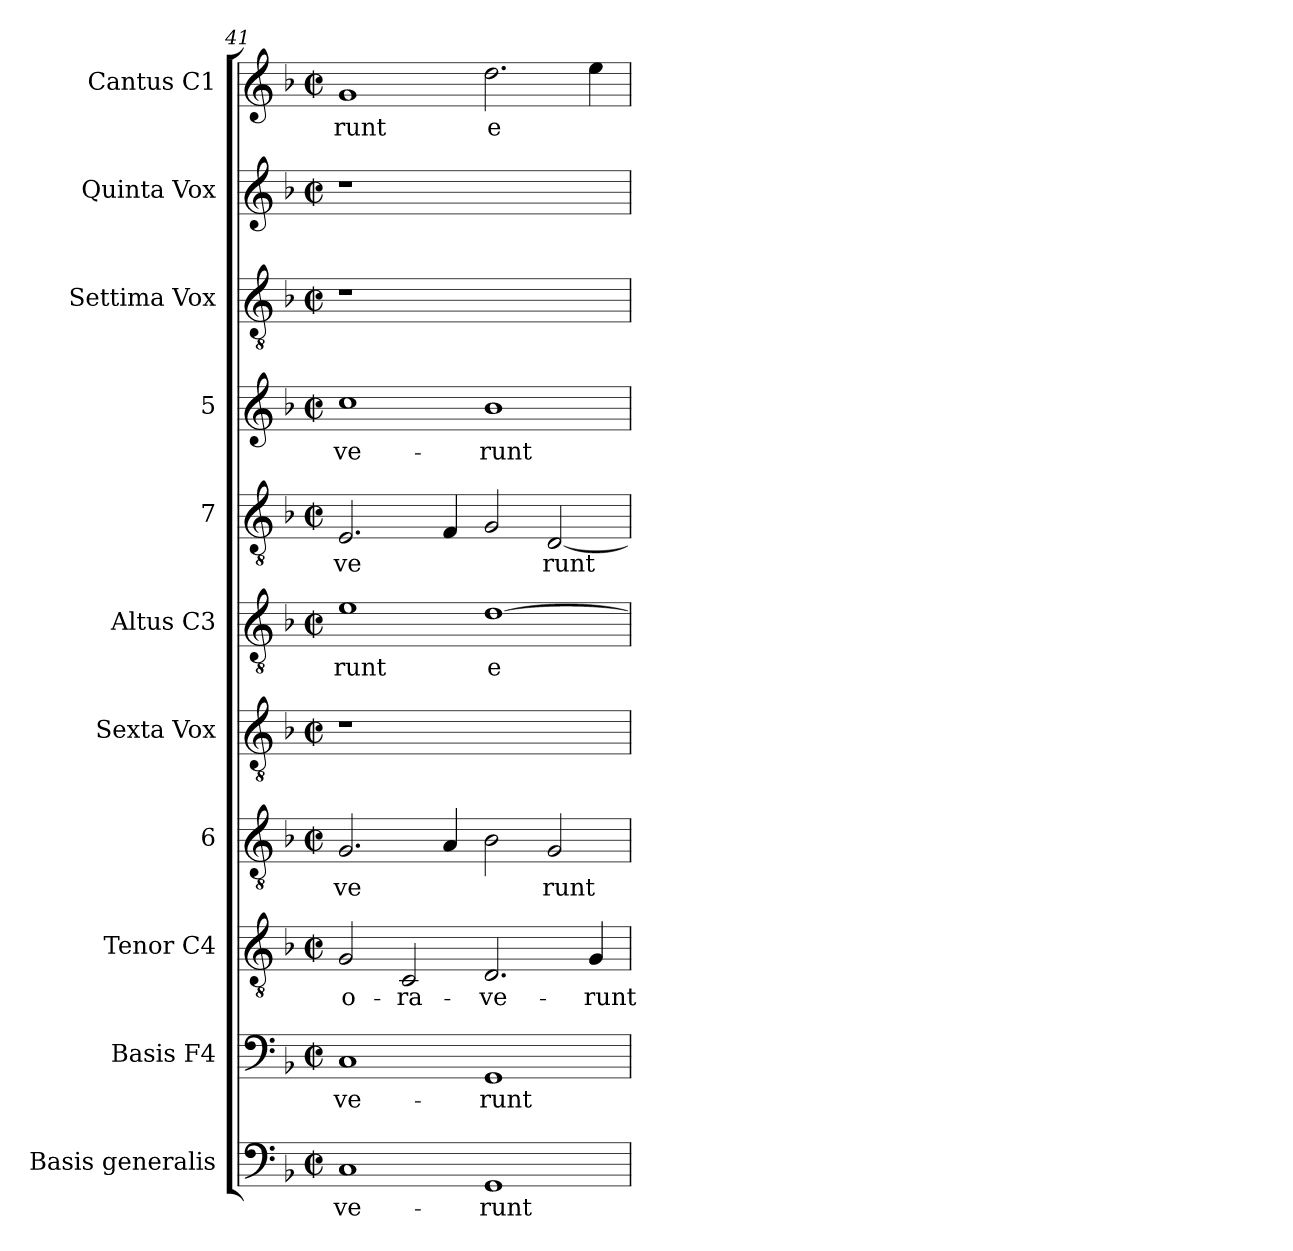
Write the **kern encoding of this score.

**kern	**text	**kern	**text	**kern	**text	**kern	**text	**kern	**kern	**text	**kern	**text	**kern	**text	**kern	**kern	**kern	**text
*part11	*part11	*part10	*part10	*part9	*part9	*part8	*part8	*part7	*part6	*part6	*part5	*part5	*part4	*part4	*part3	*part2	*part1	*part1
*staff11	*staff11	*staff10	*staff10	*staff9	*staff9	*staff8	*staff8	*staff7	*staff6	*staff6	*staff5	*staff5	*staff4	*staff4	*staff3	*staff2	*staff1	*staff1
*I"Basis  generalis	*	*I"Basis  F4	*	*I"Tenor  C4	*	*I"6	*	*I"Sexta  Vox	*I"Altus  C3	*	*I"7	*	*I"5	*	*I"Settima  Vox	*I"Quinta  Vox	*I"Cantus  C1	*
*	*	*I'B	*	*I'T	*	*	*	*	*I'A	*	*	*	*	*	*	*	*I'C	*
*clefF4	*	*clefF4	*	*clefGv2	*	*clefGv2	*	*clefGv2	*clefGv2	*	*clefGv2	*	*clefG2	*	*clefGv2	*clefG2	*clefG2	*
*k[b-]	*	*k[b-]	*	*k[b-]	*	*k[b-]	*	*k[b-]	*k[b-]	*	*k[b-]	*	*k[b-]	*	*k[b-]	*k[b-]	*k[b-]	*
*F:	*	*F:	*	*F:	*	*F:	*	*F:	*F:	*	*F:	*	*F:	*	*F:	*F:	*F:	*
*M2/2	*	*M2/2	*	*M2/2	*	*M2/2	*	*M2/2	*M2/2	*	*M2/2	*	*M2/2	*	*M2/2	*M2/2	*M2/2	*
*met(c|)	*	*met(c|)	*	*met(c|)	*	*met(c|)	*	*met(c|)	*met(c|)	*	*met(c|)	*	*met(c|)	*	*met(c|)	*met(c|)	*met(c|)	*
=41	=41	=41	=41	=41	=41	=41	=41	=41	=41	=41	=41	=41	=41	=41	=41	=41	=41	=41
!	!LO:LY:a:cj	!	!LO:LY:b:cj	!	!LO:LY:b:cj	!	!LO:LY:b:cj	!	!	!LO:LY:b:cj	!	!LO:LY:b:cj	!	!LO:LY:b:cj	!	!	!	!LO:LY:b:cj
1C	-ve-	1C	-ve-	2G/	-o-	2.G/	-ve-	1r	1e	-runt	2.E/	-ve-	1cc	-ve-	1r	1r	1g	-runt
!	!	!	!	!	!LO:LY:b:cj	!	!	!	!	!	!	!	!	!	!	!	!	!
.	.	.	.	2C/	-ra-	.	.	.	.	.	.	.	.	.	.	.	.	.
!	!	!	!	!	!	!	!LO:LY:b:cj	!	!	!	!	!LO:LY:b:cj	!	!	!	!	!	!
.	.	.	.	.	.	4A/	--	.	.	.	4F/	--	.	.	.	.	.	.
!	!LO:LY:a:cj	!	!LO:LY:b:cj	!	!LO:LY:b:cj	!	!LO:LY:b:cj	!	!	!LO:LY:b:cj	!	!LO:LY:b:cj	!	!LO:LY:b:cj	!	!	!	!LO:LY:b:cj
1GG	-runt	1GG	-runt	2.D/	-ve-	2B-\	--	1ryy	[>1d	e-	2G/	--	1b-	-runt	1ryy	1ryy	2.dd\	e-
!	!	!	!	!	!	!	!LO:LY:b:cj	!	!	!	!	!LO:LY:b:cj	!	!	!	!	!	!
.	.	.	.	.	.	2G/	-runt	.	.	.	[<2D/	-runt	.	.	.	.	.	.
!	!	!	!	!	!LO:LY:b:cj	!	!	!	!	!	!	!	!	!	!	!	!	!LO:LY:b:cj
.	.	.	.	4G/	-runt	.	.	.	.	.	.	.	.	.	.	.	4ee\	--
=	=	=	=	=	=	=	=	=	=	=	=	=	=	=	=	=	=	=
*-	*-	*-	*-	*-	*-	*-	*-	*-	*-	*-	*-	*-	*-	*-	*-	*-	*-	*-
